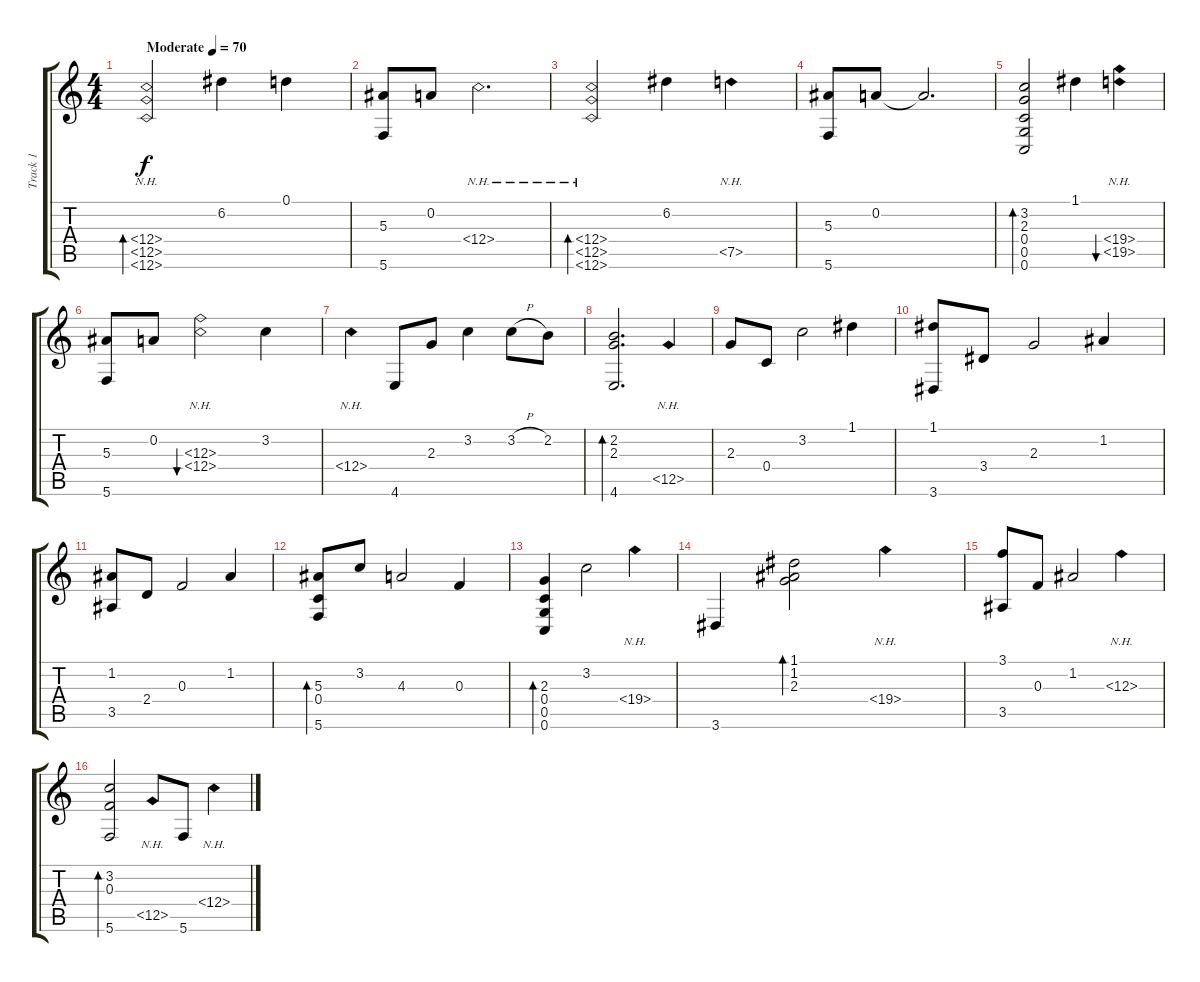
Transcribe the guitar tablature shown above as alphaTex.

\track ("Track 1" "Track 1") {instrument acousticguitarsteel}
\staff {score tabs}
\tuning (D4 A3 F3 C3 G2 C2) {hide}
\ts (4 4)
\tempo (70 "Moderate")
\clef g2
\ks c
(12.4{nh} 12.5{nh} 12.6{nh}).2{bd 60 dy f instrument acousticguitarsteel} 6.2.4 0.1.4 |
(5.3 5.6).8 0.2.8 12.4{nh}.2{d} |
(12.4{nh} 12.5{nh} 12.6{nh}).2{bd 60} 6.2.4 7.5{nh}.4 |
(5.3 5.6).8 0.2.8 0.2{t}.2{d} |
(3.2 2.3 0.4 0.5 0.6).2{bd 60} 1.1.4 (19.4{nh} 19.5{nh}).4{bu 60} |
(5.3 5.6).8 0.2.8 (12.3{nh} 12.4{nh}).2{bu 60} 3.2.4 |
12.4{nh}.4 4.6.8 2.3.8 3.2.4 3.2{h}.8 2.2.8 |
(2.2 2.3 4.6).2{d bd 60} 12.5{nh}.4 |
2.3.8 0.4.8 3.2.2 1.1.4 |
(1.1 3.6).8 3.4.8 2.3.2 1.2.4 |
(1.2 3.5).8 2.4.8 0.3.2 1.2.4 |
(5.3 0.4 5.6).8{bd 60} 3.2.8 4.3.2 0.3.4 |
(2.3 0.4 0.5 0.6).4{bd 60} 3.2.2 19.4{nh}.4 |
3.6.4 (1.1 1.2 2.3).2{bd 60} 19.4{nh}.4 |
(3.1 3.5).8 0.3.8 1.2.2 12.3{nh}.4 |
(3.2 0.3 5.6).2{bd 60} 12.5{nh}.8 5.6.8 12.4{nh}.4
